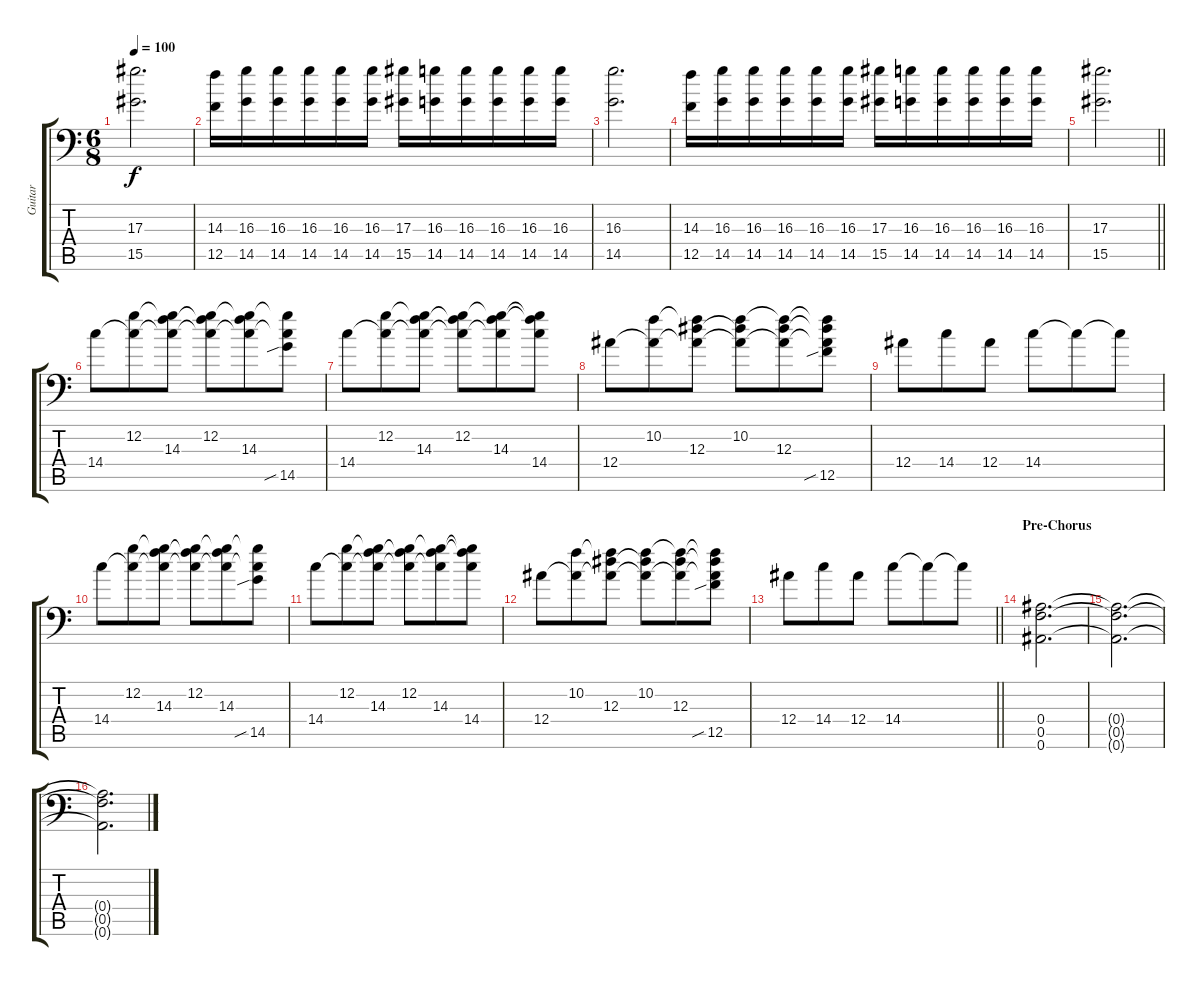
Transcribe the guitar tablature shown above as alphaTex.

\track ("Guitar" "Guitar") {instrument distortionguitar}
\staff {score tabs}
\tuning (C4 G3 Eb3 Bb2 F2 Bb1) {hide}
\ts (6 8)
\tempo 100
\clef f4
\ks c
(17.3 15.5).2{d dy f} |
(14.3 12.5).16 (16.3 14.5).16 (16.3 14.5).16 (16.3 14.5).16 (16.3 14.5).16 (16.3 14.5).16 (17.3 15.5).16 (16.3 14.5).16 (16.3 14.5).16 (16.3 14.5).16 (16.3 14.5).16 (16.3 14.5).16 |
(16.3 14.5).2{d} |
(14.3 12.5).16 (16.3 14.5).16 (16.3 14.5).16 (16.3 14.5).16 (16.3 14.5).16 (16.3 14.5).16 (17.3 15.5).16 (16.3 14.5).16 (16.3 14.5).16 (16.3 14.5).16 (16.3 14.5).16 (16.3 14.5).16 |
\barLineRight lightlight
(17.3 15.5).2{d} |
14.4.8 (12.2 14.4{t}).8 (12.2{t} 14.3 14.4{t}).8 (12.2 14.3{t} 14.4{t}).8 (12.2{t} 14.3 14.4{t}).8 (12.2{t} 14.4{t} 14.5{sib}).8 |
14.4.8 (12.2 14.4{t}).8 (12.2{t} 14.3 14.4{t}).8 (12.2 14.3{t} 14.4{t}).8 (12.2{t} 14.3 14.4{t}).8 (12.2{t} 14.3{t} 14.4).8 |
12.4.8 (10.2 12.4{t}).8 (10.2{t} 12.3 12.4{t}).8 (10.2 12.3{t} 12.4{t}).8 (10.2{t} 12.3 12.4{t}).8 (10.2{t} 12.3{t} 12.4{t} 12.5{sib}).8 |
12.4.8 14.4.8 12.4.8 14.4.8 14.4{t}.8 14.4{t}.8 |
14.4.8 (12.2 14.4{t}).8 (12.2{t} 14.3 14.4{t}).8 (12.2 14.3{t} 14.4{t}).8 (12.2{t} 14.3 14.4{t}).8 (12.2{t} 14.4{t} 14.5{sib}).8 |
14.4.8 (12.2 14.4{t}).8 (12.2{t} 14.3 14.4{t}).8 (12.2 14.3{t} 14.4{t}).8 (12.2{t} 14.3 14.4{t}).8 (12.2{t} 14.3{t} 14.4).8 |
12.4.8 (10.2 12.4{t}).8 (10.2{t} 12.3 12.4{t}).8 (10.2 12.3{t} 12.4{t}).8 (10.2{t} 12.3 12.4{t}).8 (10.2{t} 12.3{t} 12.4{t} 12.5{sib}).8 |
\barLineRight lightlight
12.4.8 14.4.8 12.4.8 14.4.8 14.4{t}.8 14.4{t}.8 |
\section ("" "Pre-Chorus")
(0.4 0.5 0.6).2{d} |
(0.4{t} 0.5{t} 0.6{t}).2{d} |
(0.4{t} 0.5{t} 0.6{t}).2{d}
